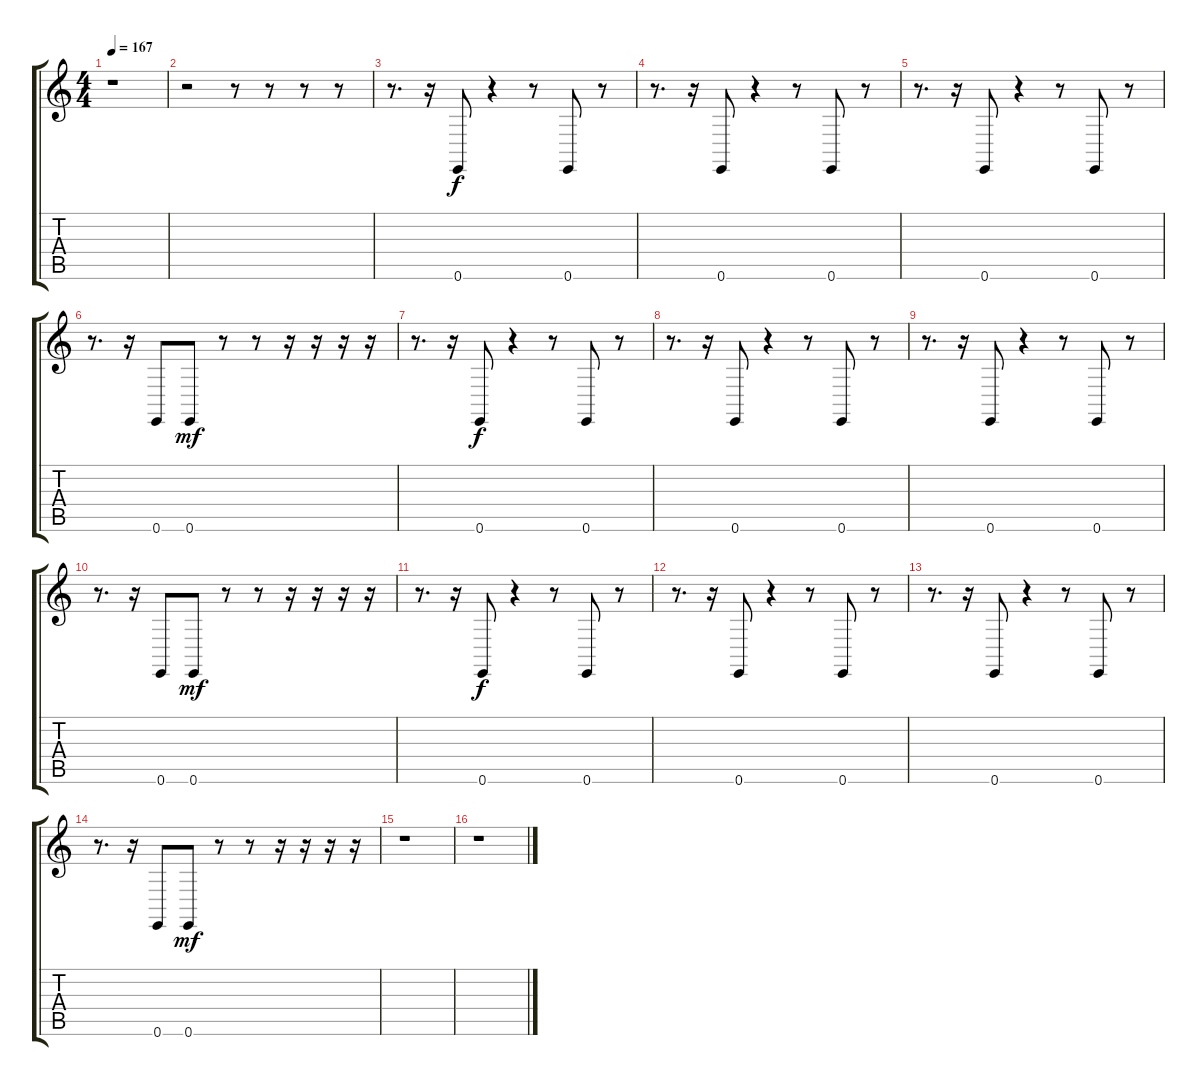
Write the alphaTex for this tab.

\track "" {instrument brightacousticpiano}
\staff {score tabs}
\tuning (E4 B3 G3 D3 A2 E2) {hide}
\ts (4 4)
\tempo 167
\clef g2
\ks c
r.1{dy f} |
r.2 r.8 r.8 r.8 r.8 |
r.8{d} r.16 0.6.8 r.4 r.8 0.6.8 r.8 |
r.8{d} r.16 0.6.8 r.4 r.8 0.6.8 r.8 |
r.8{d} r.16 0.6.8 r.4 r.8 0.6.8 r.8 |
r.8{d} r.16 0.6.8 0.6.8{dy mf} r.8 r.8 r.16 r.16 r.16 r.16 |
r.8{d} r.16 0.6.8{dy f} r.4 r.8 0.6.8 r.8 |
r.8{d} r.16 0.6.8 r.4 r.8 0.6.8 r.8 |
r.8{d} r.16 0.6.8 r.4 r.8 0.6.8 r.8 |
r.8{d} r.16 0.6.8 0.6.8{dy mf} r.8 r.8 r.16 r.16 r.16 r.16 |
r.8{d} r.16 0.6.8{dy f} r.4 r.8 0.6.8 r.8 |
r.8{d} r.16 0.6.8 r.4 r.8 0.6.8 r.8 |
r.8{d} r.16 0.6.8 r.4 r.8 0.6.8 r.8 |
r.8{d} r.16 0.6.8 0.6.8{dy mf} r.8 r.8 r.16 r.16 r.16 r.16 |
r.1 |
r.1
